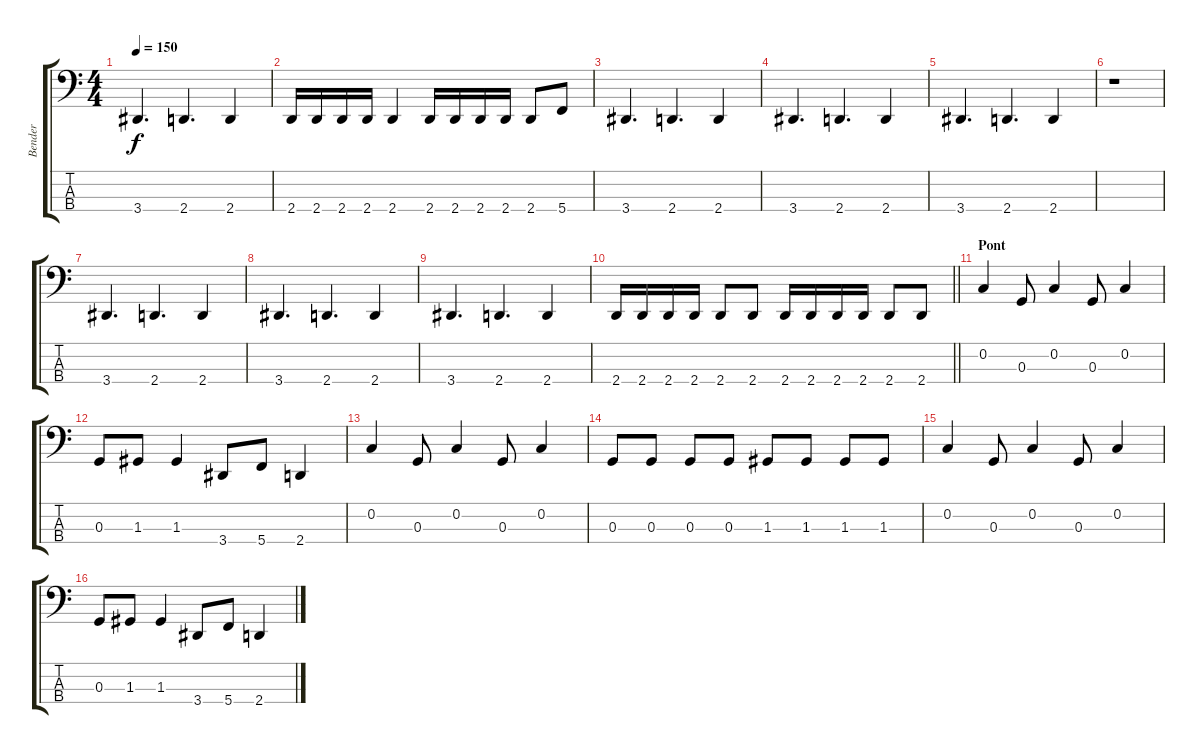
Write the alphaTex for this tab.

\track ("Bender" "Bender") {instrument electricbasspick}
\staff {score tabs}
\tuning (F2 C2 G1 C1) {hide}
\ts (4 4)
\tempo 150
\clef f4
\ks c
3.4.4{d dy f} 2.4.4{d} 2.4.4 |
2.4.16 2.4.16 2.4.16 2.4.16 2.4.4 2.4.16 2.4.16 2.4.16 2.4.16 2.4.8 5.4.8 |
3.4.4{d} 2.4.4{d} 2.4.4 |
3.4.4{d} 2.4.4{d} 2.4.4 |
3.4.4{d} 2.4.4{d} 2.4.4 |
r.1 |
3.4.4{d} 2.4.4{d} 2.4.4 |
3.4.4{d} 2.4.4{d} 2.4.4 |
3.4.4{d} 2.4.4{d} 2.4.4 |
\barLineRight lightlight
2.4.16 2.4.16 2.4.16 2.4.16 2.4.8 2.4.8 2.4.16 2.4.16 2.4.16 2.4.16 2.4.8 2.4.8 |
\section ("" "Pont")
0.2.4 0.3.8 0.2.4 0.3.8 0.2.4 |
0.3.8 1.3.8 1.3.4 3.4.8 5.4.8 2.4.4 |
0.2.4 0.3.8 0.2.4 0.3.8 0.2.4 |
0.3.8 0.3.8 0.3.8 0.3.8 1.3.8 1.3.8 1.3.8 1.3.8 |
0.2.4 0.3.8 0.2.4 0.3.8 0.2.4 |
0.3.8 1.3.8 1.3.4 3.4.8 5.4.8 2.4.4
